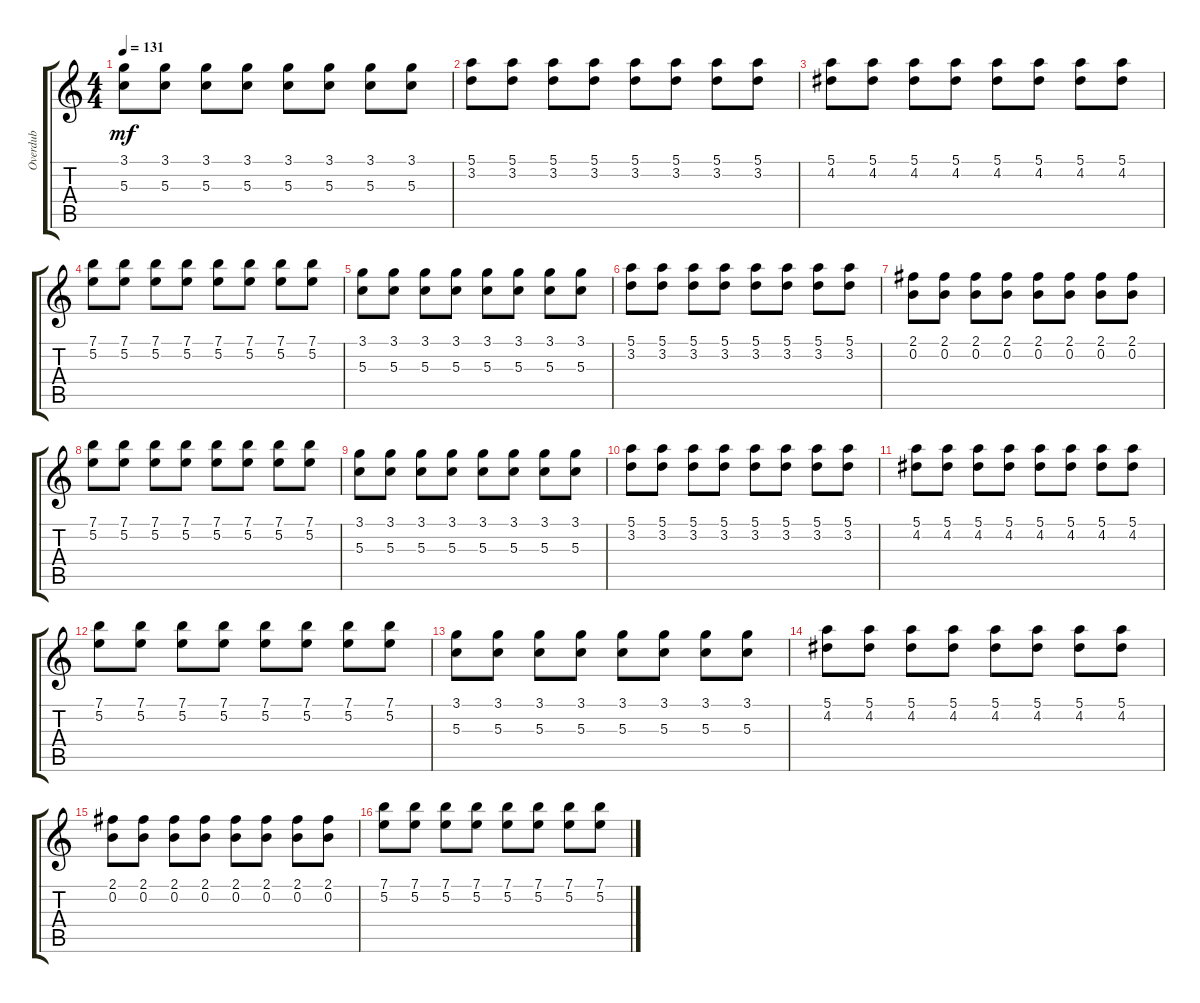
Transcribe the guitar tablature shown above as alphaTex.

\track ("Overdub" "Overdub") {instrument distortionguitar}
\staff {score tabs}
\tuning (E4 B3 G3 D3 A2 E2) {hide}
\ts (4 4)
\tempo 131
\clef g2
\ks c
(3.1 5.3).8{dy mf} (3.1 5.3).8 (3.1 5.3).8 (3.1 5.3).8 (3.1 5.3).8 (3.1 5.3).8 (3.1 5.3).8 (3.1 5.3).8 |
(5.1 3.2).8 (5.1 3.2).8 (5.1 3.2).8 (5.1 3.2).8 (5.1 3.2).8 (5.1 3.2).8 (5.1 3.2).8 (5.1 3.2).8 |
(5.1 4.2).8 (5.1 4.2).8 (5.1 4.2).8 (5.1 4.2).8 (5.1 4.2).8 (5.1 4.2).8 (5.1 4.2).8 (5.1 4.2).8 |
(7.1 5.2).8 (7.1 5.2).8 (7.1 5.2).8 (7.1 5.2).8 (7.1 5.2).8 (7.1 5.2).8 (7.1 5.2).8 (7.1 5.2).8 |
(3.1 5.3).8 (3.1 5.3).8 (3.1 5.3).8 (3.1 5.3).8 (3.1 5.3).8 (3.1 5.3).8 (3.1 5.3).8 (3.1 5.3).8 |
(5.1 3.2).8 (5.1 3.2).8 (5.1 3.2).8 (5.1 3.2).8 (5.1 3.2).8 (5.1 3.2).8 (5.1 3.2).8 (5.1 3.2).8 |
(2.1 0.2).8 (2.1 0.2).8 (2.1 0.2).8 (2.1 0.2).8 (2.1 0.2).8 (2.1 0.2).8 (2.1 0.2).8 (2.1 0.2).8 |
(7.1 5.2).8 (7.1 5.2).8 (7.1 5.2).8 (7.1 5.2).8 (7.1 5.2).8 (7.1 5.2).8 (7.1 5.2).8 (7.1 5.2).8 |
(3.1 5.3).8 (3.1 5.3).8 (3.1 5.3).8 (3.1 5.3).8 (3.1 5.3).8 (3.1 5.3).8 (3.1 5.3).8 (3.1 5.3).8 |
(5.1 3.2).8 (5.1 3.2).8 (5.1 3.2).8 (5.1 3.2).8 (5.1 3.2).8 (5.1 3.2).8 (5.1 3.2).8 (5.1 3.2).8 |
(5.1 4.2).8 (5.1 4.2).8 (5.1 4.2).8 (5.1 4.2).8 (5.1 4.2).8 (5.1 4.2).8 (5.1 4.2).8 (5.1 4.2).8 |
(7.1 5.2).8 (7.1 5.2).8 (7.1 5.2).8 (7.1 5.2).8 (7.1 5.2).8 (7.1 5.2).8 (7.1 5.2).8 (7.1 5.2).8 |
(3.1 5.3).8 (3.1 5.3).8 (3.1 5.3).8 (3.1 5.3).8 (3.1 5.3).8 (3.1 5.3).8 (3.1 5.3).8 (3.1 5.3).8 |
(5.1 4.2).8 (5.1 4.2).8 (5.1 4.2).8 (5.1 4.2).8 (5.1 4.2).8 (5.1 4.2).8 (5.1 4.2).8 (5.1 4.2).8 |
(2.1 0.2).8 (2.1 0.2).8 (2.1 0.2).8 (2.1 0.2).8 (2.1 0.2).8 (2.1 0.2).8 (2.1 0.2).8 (2.1 0.2).8 |
(7.1 5.2).8 (7.1 5.2).8 (7.1 5.2).8 (7.1 5.2).8 (7.1 5.2).8 (7.1 5.2).8 (7.1 5.2).8 (7.1 5.2).8
